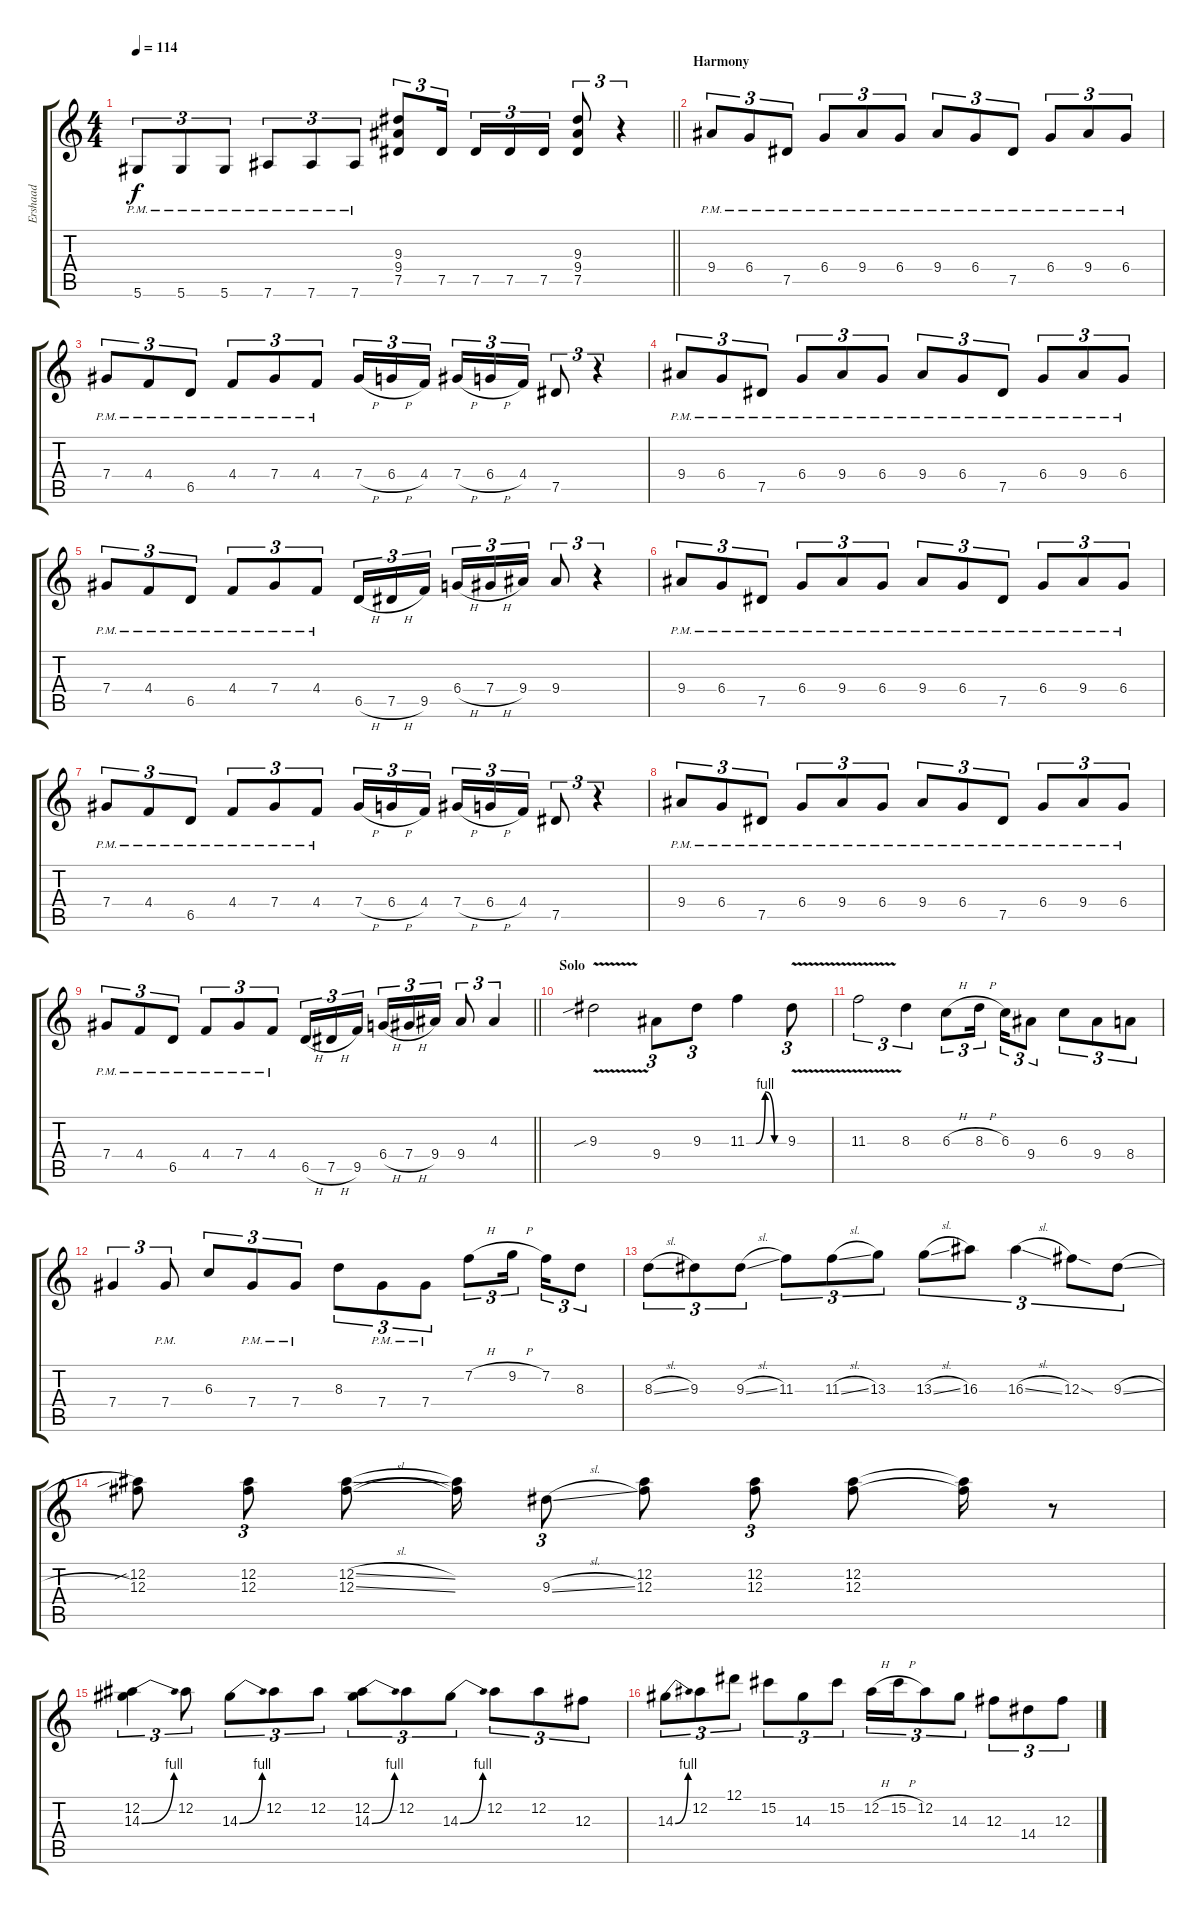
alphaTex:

\track ("Ershaad" "Ershaad") {instrument distortionguitar}
\staff {score tabs}
\tuning (Eb4 Bb3 Gb3 Db3 Ab2 Eb2) {hide}
\ts (4 4)
\tempo 114
\clef g2
\barLineRight lightlight
\ks c
5.6{pm}.8{tu (3 2) dy f} 5.6{pm}.8{tu (3 2)} 5.6{pm}.8{tu (3 2)} 7.6{pm}.8{tu (3 2)} 7.6{pm}.8{tu (3 2)} 7.6{pm}.8{tu (3 2)} (9.3 9.4 7.5).8{tu (3 2)} 7.5.16{tu (3 2) beam splitsecondary} 7.5.16{tu (3 2)} 7.5.16{tu (3 2)} 7.5.16{tu (3 2)} (9.3 9.4 7.5).8{tu (3 2)} r.4{tu (3 2)} |
\section ("" "Harmony")
9.4{pm}.8{tu (3 2)} 6.4{pm}.8{tu (3 2)} 7.5{pm}.8{tu (3 2)} 6.4{pm}.8{tu (3 2)} 9.4{pm}.8{tu (3 2)} 6.4{pm}.8{tu (3 2)} 9.4{pm}.8{tu (3 2)} 6.4{pm}.8{tu (3 2)} 7.5{pm}.8{tu (3 2)} 6.4{pm}.8{tu (3 2)} 9.4{pm}.8{tu (3 2)} 6.4{pm}.8{tu (3 2)} |
7.4{pm}.8{tu (3 2)} 4.4{pm}.8{tu (3 2)} 6.5{pm}.8{tu (3 2)} 4.4{pm}.8{tu (3 2)} 7.4{pm}.8{tu (3 2)} 4.4{pm}.8{tu (3 2)} 7.4{h}.16{tu (3 2)} 6.4{h}.16{tu (3 2)} 4.4.16{tu (3 2) beam splitsecondary} 7.4{h}.16{tu (3 2)} 6.4{h}.16{tu (3 2)} 4.4.16{tu (3 2)} 7.5.8{tu (3 2)} r.4{tu (3 2)} |
9.4{pm}.8{tu (3 2)} 6.4{pm}.8{tu (3 2)} 7.5{pm}.8{tu (3 2)} 6.4{pm}.8{tu (3 2)} 9.4{pm}.8{tu (3 2)} 6.4{pm}.8{tu (3 2)} 9.4{pm}.8{tu (3 2)} 6.4{pm}.8{tu (3 2)} 7.5{pm}.8{tu (3 2)} 6.4{pm}.8{tu (3 2)} 9.4{pm}.8{tu (3 2)} 6.4{pm}.8{tu (3 2)} |
7.4{pm}.8{tu (3 2)} 4.4{pm}.8{tu (3 2)} 6.5{pm}.8{tu (3 2)} 4.4{pm}.8{tu (3 2)} 7.4{pm}.8{tu (3 2)} 4.4{pm}.8{tu (3 2)} 6.5{h}.16{tu (3 2)} 7.5{h}.16{tu (3 2)} 9.5.16{tu (3 2) beam splitsecondary} 6.4{h}.16{tu (3 2)} 7.4{h}.16{tu (3 2)} 9.4.16{tu (3 2)} 9.4.8{tu (3 2)} r.4{tu (3 2)} |
9.4{pm}.8{tu (3 2)} 6.4{pm}.8{tu (3 2)} 7.5{pm}.8{tu (3 2)} 6.4{pm}.8{tu (3 2)} 9.4{pm}.8{tu (3 2)} 6.4{pm}.8{tu (3 2)} 9.4{pm}.8{tu (3 2)} 6.4{pm}.8{tu (3 2)} 7.5{pm}.8{tu (3 2)} 6.4{pm}.8{tu (3 2)} 9.4{pm}.8{tu (3 2)} 6.4{pm}.8{tu (3 2)} |
7.4{pm}.8{tu (3 2)} 4.4{pm}.8{tu (3 2)} 6.5{pm}.8{tu (3 2)} 4.4{pm}.8{tu (3 2)} 7.4{pm}.8{tu (3 2)} 4.4{pm}.8{tu (3 2)} 7.4{h}.16{tu (3 2)} 6.4{h}.16{tu (3 2)} 4.4.16{tu (3 2) beam splitsecondary} 7.4{h}.16{tu (3 2)} 6.4{h}.16{tu (3 2)} 4.4.16{tu (3 2)} 7.5.8{tu (3 2)} r.4{tu (3 2)} |
9.4{pm}.8{tu (3 2)} 6.4{pm}.8{tu (3 2)} 7.5{pm}.8{tu (3 2)} 6.4{pm}.8{tu (3 2)} 9.4{pm}.8{tu (3 2)} 6.4{pm}.8{tu (3 2)} 9.4{pm}.8{tu (3 2)} 6.4{pm}.8{tu (3 2)} 7.5{pm}.8{tu (3 2)} 6.4{pm}.8{tu (3 2)} 9.4{pm}.8{tu (3 2)} 6.4{pm}.8{tu (3 2)} |
\barLineRight lightlight
7.4{pm}.8{tu (3 2)} 4.4{pm}.8{tu (3 2)} 6.5{pm}.8{tu (3 2)} 4.4{pm}.8{tu (3 2)} 7.4{pm}.8{tu (3 2)} 4.4{pm}.8{tu (3 2)} 6.5{h}.16{tu (3 2)} 7.5{h}.16{tu (3 2)} 9.5.16{tu (3 2) beam splitsecondary} 6.4{h}.16{tu (3 2)} 7.4{h}.16{tu (3 2)} 9.4.16{tu (3 2)} 9.4.8{tu (3 2)} 4.3.4{tu (3 2)} |
\section ("" "Solo")
9.3{v sib}.2{volume 16} 9.4.8{tu (3 2)} 9.3.8{tu (3 2)} 11.3{be (custom 0 0 15 0 30 4 45 0 60 0)}.4 9.3{v}.8{tu (3 2)} |
11.3{v}.2{tu (3 2)} 8.3.4{tu (3 2)} 6.3{h}.8{tu (3 2)} 8.3{h}.16{tu (3 2) beam splitsecondary} 6.3.16{tu (3 2)} 9.4.8{tu (3 2)} 6.3.8{tu (3 2)} 9.4.8{tu (3 2)} 8.4.8{tu (3 2)} |
7.4.4{tu (3 2)} 7.4{pm}.8{tu (3 2)} 6.3.8{tu (3 2)} 7.4{pm}.8{tu (3 2)} 7.4{pm}.8{tu (3 2)} 8.3.8{tu (3 2)} 7.4{pm}.8{tu (3 2)} 7.4{pm}.8{tu (3 2)} 7.2{h}.8{tu (3 2)} 9.2{h}.16{tu (3 2) beam splitsecondary} 7.2.16{tu (3 2)} 8.3.8{tu (3 2)} |
8.3{sl}.8{tu (3 2)} 9.3.8{tu (3 2)} 9.3{sl}.8{tu (3 2)} 11.3.8{tu (3 2)} 11.3{sl}.8{tu (3 2)} 13.3.8{tu (3 2)} 13.3{sl}.8{tu (3 2)} 16.3.8{tu (3 2)} 16.3{sl}.4{tu (3 2)} 12.3{sod}.8{tu (3 2)} 9.3{sl}.8{tu (3 2)} |
(12.2{sib} 12.3).8 (12.2 12.3).8{tu (3 2)} (12.2{sl} 12.3{sl}).8 (12.2{t} 12.3{t}).16 9.3{sl}.8{tu (3 2)} (12.2 12.3).8 (12.2 12.3).8{tu (3 2)} (12.2 12.3).8 (12.2{t} 12.3{t}).16 r.8 |
(12.2 14.3{be (bend 0 0 60 4)}).4{tu (3 2)} 12.2.8{tu (3 2)} 14.3{be (bend 0 0 60 4)}.8{tu (3 2)} 12.2.8{tu (3 2)} 12.2.8{tu (3 2)} (12.2 14.3{be (bend 0 0 60 4)}).8{tu (3 2)} 12.2.8{tu (3 2)} 14.3{be (bend 0 0 60 4)}.8{tu (3 2)} 12.2.8{tu (3 2)} 12.2.8{tu (3 2)} 12.3.8{tu (3 2)} |
14.3{be (bend 0 0 60 4)}.8{tu (3 2)} 12.2.8{tu (3 2)} 12.1.8{tu (3 2)} 15.2.8{tu (3 2)} 14.3.8{tu (3 2)} 15.2.8{tu (3 2)} 12.2{h}.16{tu (3 2)} 15.2{h}.16{tu (3 2)} 12.2.8{tu (3 2)} 14.3.8{tu (3 2)} 12.3.8{tu (3 2)} 14.4.8{tu (3 2)} 12.3.8{tu (3 2)}
